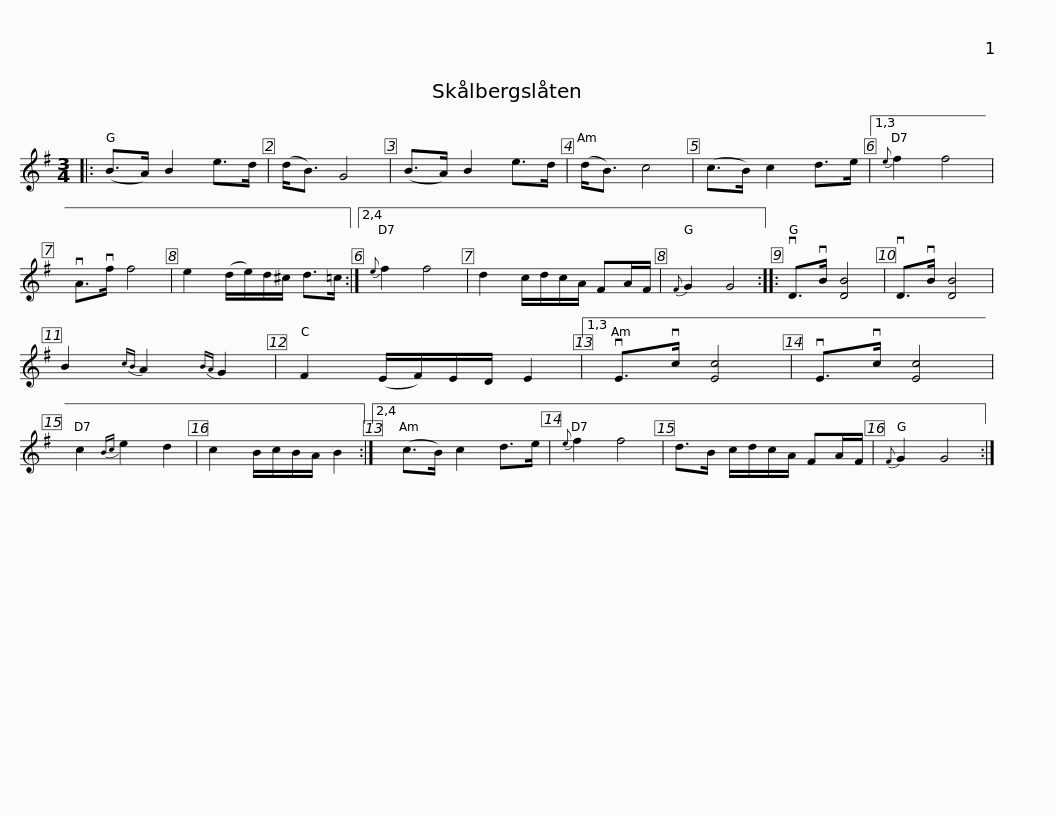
X:1
L:1/8
M:3/4
I:linebreak $
K:G
V:1 treble
V:1
|: (B>A) B2 e>d | (d<B) G4 | (B>A) B2 e>d | (d<B) c4 | (c>B) c2 d>e |1,3 %5
{e} f2 f4 | vA>vf f4 | e2 (d/e/)d/^c/ d>=c :|2,4${e} f2 f4 | d2 c/d/c/A/ FA/F/ | %10
{F} G2 G4 :: vD>vB [DB]4 | vD>vB [DB]4 | B2{cB} A2{BA} G2 | F2 (E/F/)E/D/ E2 |1,3 %15
 vE>vc [Ec]4 | vE>vc [Ec]4 |$ c2{Bc} e2 d2 | c2 B/c/B/A/ B2 :|2,4 (c>B) c2 d>e | %20
{e} f2 f4 | d>B c/d/c/A/ FA/F/ |{F} G2 G4 :| %23
